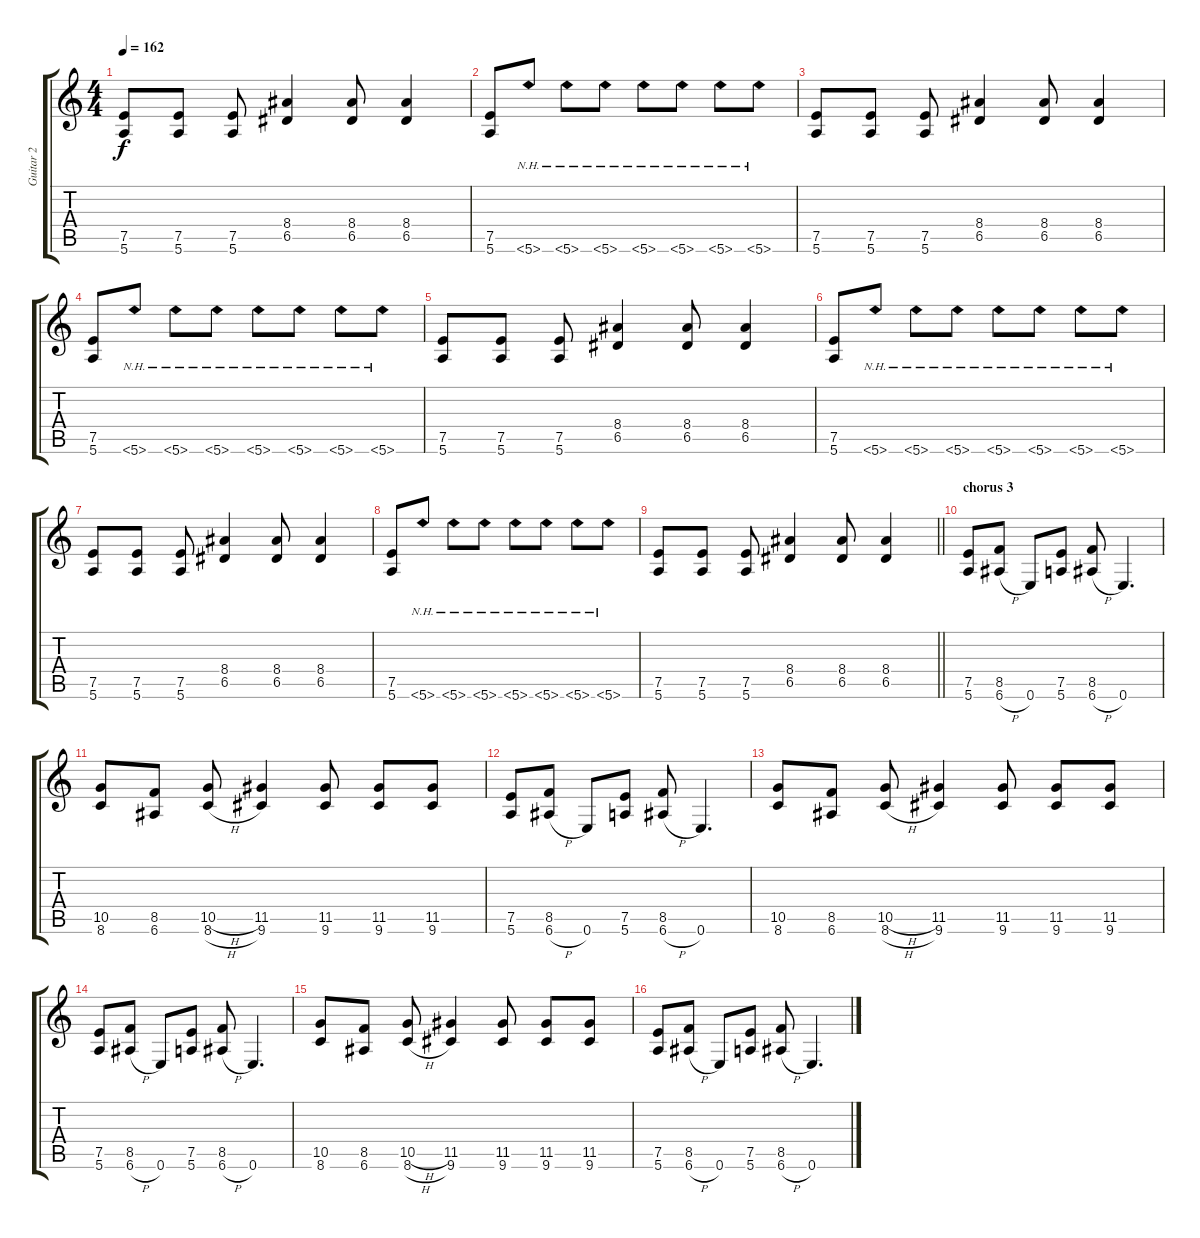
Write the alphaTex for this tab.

\track ("Guitar 2" "Guitar 2") {instrument distortionguitar}
\staff {score tabs}
\tuning (E4 B3 G3 D3 A2 E2) {hide}
\ts (4 4)
\tempo 162
\clef g2
\ks c
(7.5 5.6).8{dy f} (7.5 5.6).8 (7.5 5.6).8 (8.4 6.5).4 (8.4 6.5).8 (8.4 6.5).4 |
(7.5 5.6).8 5.6{nh}.8 5.6{nh}.8 5.6{nh}.8 5.6{nh}.8 5.6{nh}.8 5.6{nh}.8 5.6{nh}.8 |
(7.5 5.6).8 (7.5 5.6).8 (7.5 5.6).8 (8.4 6.5).4 (8.4 6.5).8 (8.4 6.5).4 |
(7.5 5.6).8 5.6{nh}.8 5.6{nh}.8 5.6{nh}.8 5.6{nh}.8 5.6{nh}.8 5.6{nh}.8 5.6{nh}.8 |
(7.5 5.6).8 (7.5 5.6).8 (7.5 5.6).8 (8.4 6.5).4 (8.4 6.5).8 (8.4 6.5).4 |
(7.5 5.6).8 5.6{nh}.8 5.6{nh}.8 5.6{nh}.8 5.6{nh}.8 5.6{nh}.8 5.6{nh}.8 5.6{nh}.8 |
(7.5 5.6).8 (7.5 5.6).8 (7.5 5.6).8 (8.4 6.5).4 (8.4 6.5).8 (8.4 6.5).4 |
(7.5 5.6).8 5.6{nh}.8 5.6{nh}.8 5.6{nh}.8 5.6{nh}.8 5.6{nh}.8 5.6{nh}.8 5.6{nh}.8 |
\barLineRight lightlight
(7.5 5.6).8 (7.5 5.6).8 (7.5 5.6).8 (8.4 6.5).4 (8.4 6.5).8 (8.4 6.5).4 |
\section ("" "chorus 3")
(7.5 5.6).8 (8.5 6.6{h}).8 0.6.8 (7.5 5.6).8 (8.5 6.6{h}).8 0.6.4{d} |
(10.5 8.6).8 (8.5 6.6).8 (10.5{h} 8.6{h}).8 (11.5 9.6).4 (11.5 9.6).8 (11.5 9.6).8 (11.5 9.6).8 |
(7.5 5.6).8 (8.5 6.6{h}).8 0.6.8 (7.5 5.6).8 (8.5 6.6{h}).8 0.6.4{d} |
(10.5 8.6).8 (8.5 6.6).8 (10.5{h} 8.6{h}).8 (11.5 9.6).4 (11.5 9.6).8 (11.5 9.6).8 (11.5 9.6).8 |
(7.5 5.6).8 (8.5 6.6{h}).8 0.6.8 (7.5 5.6).8 (8.5 6.6{h}).8 0.6.4{d} |
(10.5 8.6).8 (8.5 6.6).8 (10.5{h} 8.6{h}).8 (11.5 9.6).4 (11.5 9.6).8 (11.5 9.6).8 (11.5 9.6).8 |
(7.5 5.6).8 (8.5 6.6{h}).8 0.6.8 (7.5 5.6).8 (8.5 6.6{h}).8 0.6.4{d}
